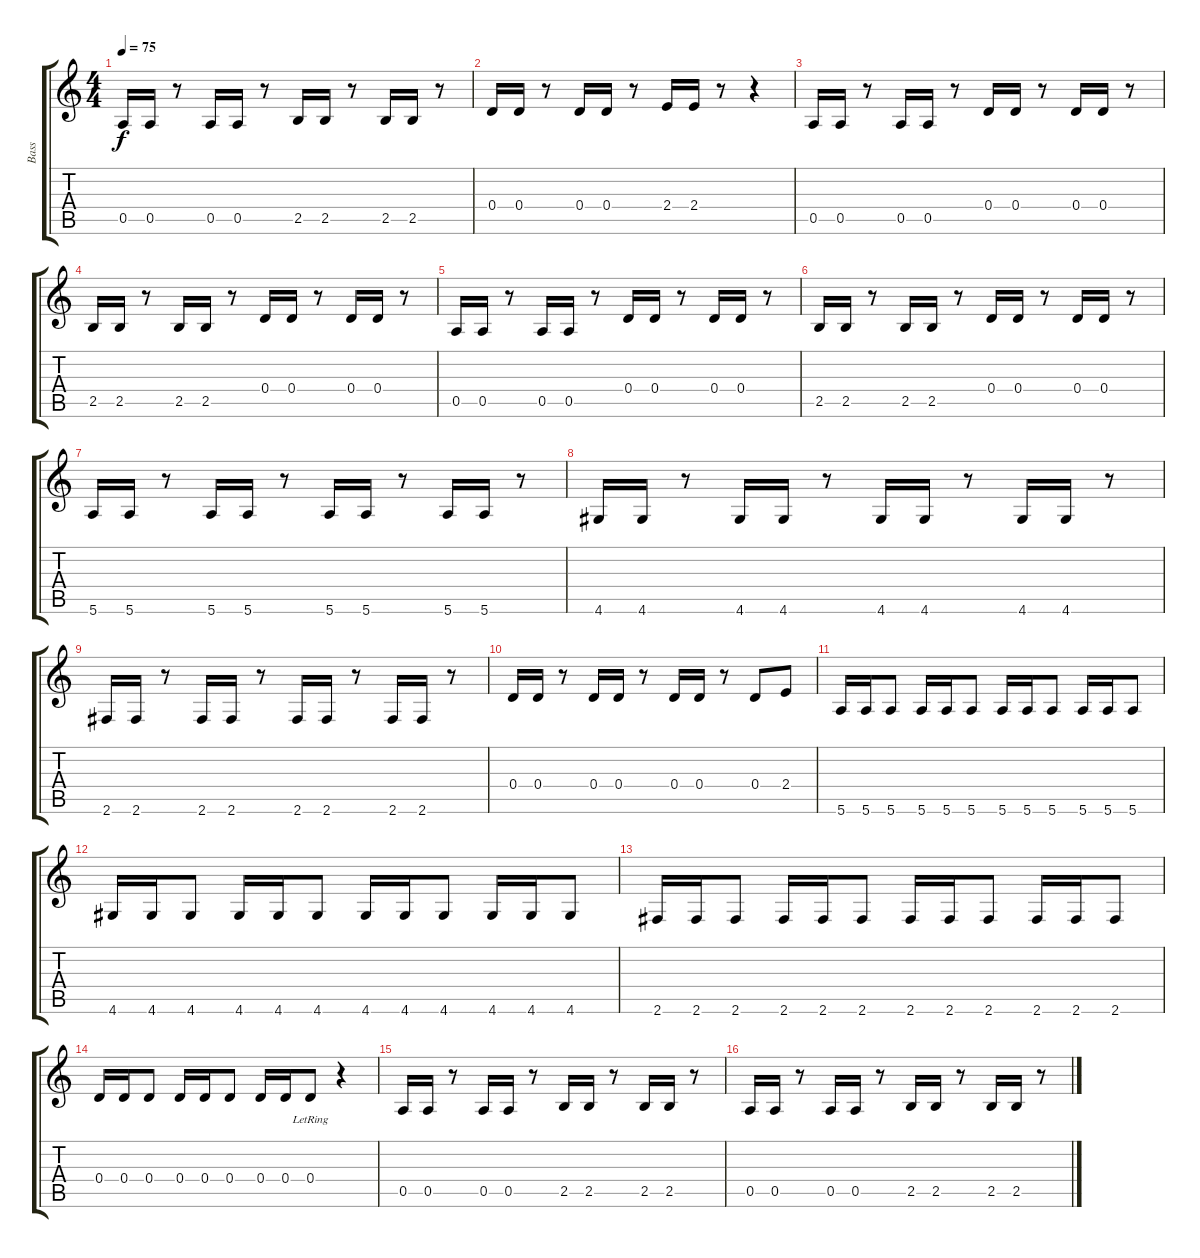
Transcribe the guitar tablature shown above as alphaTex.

\track ("Bass" "Bass") {instrument electricbasspick}
\staff {score tabs}
\tuning (E4 B3 G3 D3 A2 E2) {hide}
\ts (4 4)
\tempo 75
\clef g2
\ks c
0.5.16{dy f} 0.5.16 r.8 0.5.16 0.5.16 r.8 2.5.16 2.5.16 r.8 2.5.16 2.5.16 r.8 |
0.4.16 0.4.16 r.8 0.4.16 0.4.16 r.8 2.4.16 2.4.16 r.8 r.4 |
0.5.16 0.5.16 r.8 0.5.16 0.5.16 r.8 0.4.16 0.4.16 r.8 0.4.16 0.4.16 r.8 |
2.5.16 2.5.16 r.8 2.5.16 2.5.16 r.8 0.4.16 0.4.16 r.8 0.4.16 0.4.16 r.8 |
0.5.16 0.5.16 r.8 0.5.16 0.5.16 r.8 0.4.16 0.4.16 r.8 0.4.16 0.4.16 r.8 |
2.5.16 2.5.16 r.8 2.5.16 2.5.16 r.8 0.4.16 0.4.16 r.8 0.4.16 0.4.16 r.8 |
5.6.16 5.6.16 r.8 5.6.16 5.6.16 r.8 5.6.16 5.6.16 r.8 5.6.16 5.6.16 r.8 |
4.6.16 4.6.16 r.8 4.6.16 4.6.16 r.8 4.6.16 4.6.16 r.8 4.6.16 4.6.16 r.8 |
2.6.16 2.6.16 r.8 2.6.16 2.6.16 r.8 2.6.16 2.6.16 r.8 2.6.16 2.6.16 r.8 |
0.4.16 0.4.16 r.8 0.4.16 0.4.16 r.8 0.4.16 0.4.16 r.8 0.4.8 2.4.8 |
5.6.16 5.6.16 5.6.8 5.6.16 5.6.16 5.6.8 5.6.16 5.6.16 5.6.8 5.6.16 5.6.16 5.6.8 |
4.6.16 4.6.16 4.6.8 4.6.16 4.6.16 4.6.8 4.6.16 4.6.16 4.6.8 4.6.16 4.6.16 4.6.8 |
2.6.16 2.6.16 2.6.8 2.6.16 2.6.16 2.6.8 2.6.16 2.6.16 2.6.8 2.6.16 2.6.16 2.6.8 |
0.4.16 0.4.16 0.4.8 0.4.16 0.4.16 0.4.8 0.4.16 0.4.16 0.4{lr}.8 r.4 |
0.5.16 0.5.16 r.8 0.5.16 0.5.16 r.8 2.5.16 2.5.16 r.8 2.5.16 2.5.16 r.8 |
0.5.16 0.5.16 r.8 0.5.16 0.5.16 r.8 2.5.16 2.5.16 r.8 2.5.16 2.5.16 r.8
